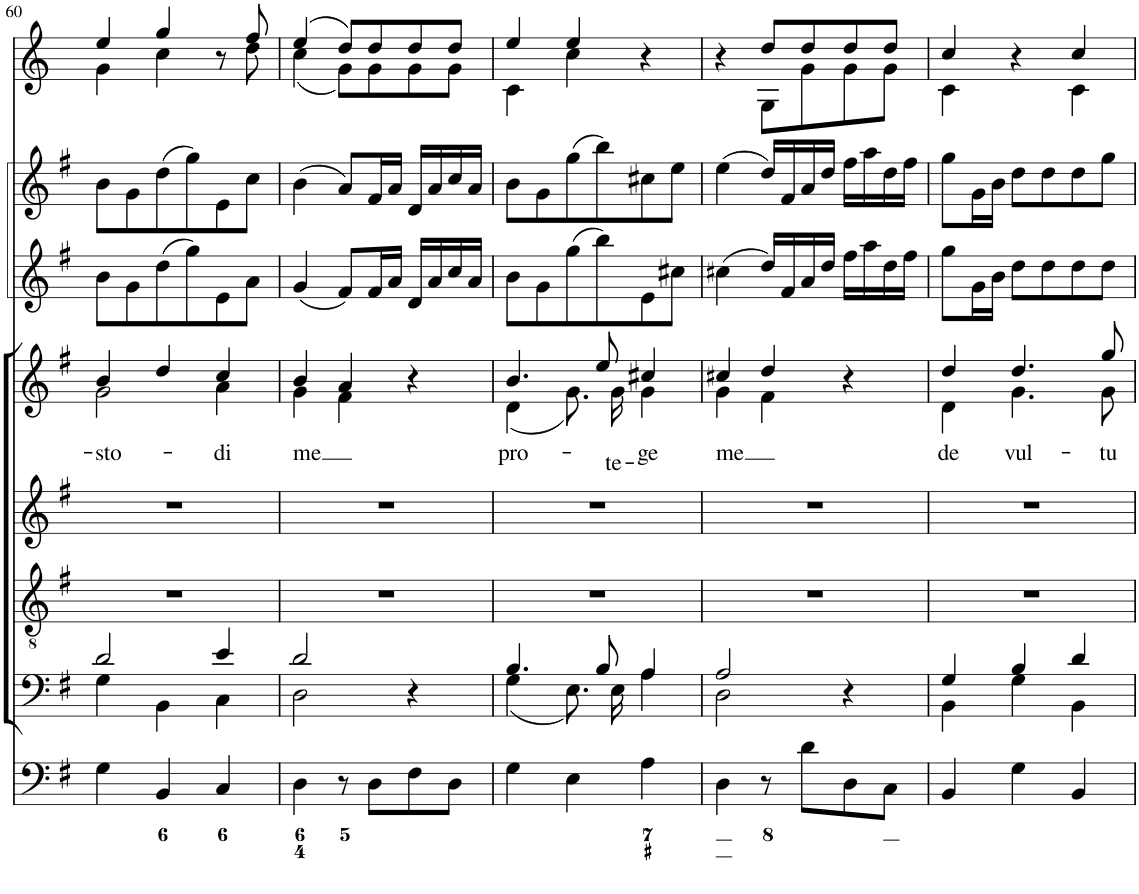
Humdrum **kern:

**kern	**kern	**kern	**kern	**kern	**text	**kern	**kern	**kern
*part8	*part7	*part6	*part5	*part4	*part4	*part3	*part2	*part1
*staff8	*staff7	*staff6	*staff5	*staff4	*staff4	*staff3	*staff2	*staff1
*I"Organ	*I"Voice	*I"Tenor	*I"Alto	*I"Voice	*	*I"Violin	*I"Violini	*I"Corni in G
*	*	*	*	*	*	*I'Vln	*I'Vln	*
!!LO:PB:g=z
*clefF4	*clefF4	*clefGv2	*clefG2	*clefG2	*	*clefG2	*clefG2	*clefG2
*	*	*	*	*	*	*	*	*Trd3c5
*k[f#]	*k[f#]	*k[f#]	*k[f#]	*k[f#]	*	*k[f#]	*k[f#]	*k[]
*M3/4	*M3/4	*M3/4	*M3/4	*M3/4	*	*M3/4	*M3/4	*M3/4
=60	=60	=60	=60	=60	=60	=60	=60	=60
*	*^	*	*	*	*	*	*	*
!	!	!	!	!	!	!LO:LY:b	!	!	!
*	*	*	*	*	*^	*	*	*	*^
4G\	2d/	4G\	2.r	2.r	4b/	2g\	-sto-	8b\L	8b\L	4ee/	4g\
.	.	.	.	.	.	.	.	8g\	8g\	.	.
4BB/	.	4BB\	.	.	4dd/	.	.	(8dd\	(8dd\	4gg/	4cc\
.	.	.	.	.	.	.	.	8gg\)	8gg\)	.	.
!	!	!	!	!	!	!	!LO:LY:b	!	!	!	!
4C/	4e/	4C\	.	.	4cc/	4a\	-di	8e\	8e\	8r	8ryy
.	.	.	.	.	.	.	.	8a\J	8cc\J	8ff/	8dd\
=61	=61	=61	=61	=61	=61	=61	=61	=61	=61	=61	=61
!	!	!	!	!	!	!	!LO:LY:b	!	!	!	!
4D\	2d/	2D\	2.r	2.r	4b/	4g\	me	(4g/	(4b\	(4ee/	(4cc\
8r	.	.	.	.	4a/	4f#\	.	8f#/L)	8a/L)	8dd/L)	8g\L)
8D\L	.	.	.	.	.	.	.	16f#/L	16f#/L	8dd/	8g\
.	.	.	.	.	.	.	.	16a/JJ	16a/JJ	.	.
8F#\	4r	4ryy	.	.	4r	4ryy	.	16d/LL	16d/LL	8dd/	8g\
.	.	.	.	.	.	.	.	16a/	16a/	.	.
8D\J	.	.	.	.	.	.	.	16cc/	16cc/	8dd/J	8g\J
.	.	.	.	.	.	.	.	16a/JJ	16a/JJ	.	.
=62	=62	=62	=62	=62	=62	=62	=62	=62	=62	=62	=62
!	!	!	!	!	!	!	!LO:LY:b	!	!	!	!
4G\	4.B/	(4G\	2.r	2.r	4.b/	(4d\	pro-	8b\L	8b\L	4ee/	4c\
.	.	.	.	.	.	.	.	8g\	8g\	.	.
4E\	.	8.E\L)	.	.	.	8.g\L)	.	(8gg\	(8gg\	4ee/	4cc\
!	!	!	!	!	!	!	!LO:LY:b	!	!	!	!
.	8B/	.	.	.	8ee/	.	-te-	8bb\)	8bb\)	.	.
.	.	16E\Jk	.	.	.	16g\Jk	.	.	.	.	.
!	!	!	!	!	!	!	!LO:LY:b	!	!	!	!
4A\	4A/	4A\	.	.	4cc#X/	4g\	-ge	8e\	8cc#X\	4r	4ryy
.	.	.	.	.	.	.	.	8cc#X\J	8ee\J	.	.
=63	=63	=63	=63	=63	=63	=63	=63	=63	=63	=63	=63
!	!	!	!	!	!	!	!LO:LY:b	!	!	!	!
4D\	2A/	2D\	2.r	2.r	4cc#X/	4g\	me	(4cc#X\	(4ee\	4r	4ryy
8r	.	.	.	.	4dd/	4f#\	.	16dd/LL)	16dd/LL)	8dd/L	8G\L
.	.	.	.	.	.	.	.	16f#/	16f#/	.	.
8d\L	.	.	.	.	.	.	.	16a/	16a/	8dd/	8g\
.	.	.	.	.	.	.	.	16dd/JJ	16dd/JJ	.	.
8D\	4r	4ryy	.	.	4r	4ryy	.	16ff#\LL	16ff#\LL	8dd/	8g\
.	.	.	.	.	.	.	.	16aa\	16aa\	.	.
8C\J	.	.	.	.	.	.	.	16dd\	16dd\	8dd/J	8g\J
.	.	.	.	.	.	.	.	16ff#\JJ	16ff#\JJ	.	.
=64	=64	=64	=64	=64	=64	=64	=64	=64	=64	=64	=64
!	!	!	!	!	!	!	!LO:LY:b	!	!	!	!
4BB/	4G/	4BB\	2.r	2.r	4dd/	4d\	de	8gg\L	8gg\L	4cc/	4c\
.	.	.	.	.	.	.	.	16g\L	16g\L	.	.
.	.	.	.	.	.	.	.	16b\JJ	16b\JJ	.	.
!	!	!	!	!	!	!	!LO:LY:b	!	!	!	!
4G\	4B/	4G\	.	.	4.dd/	4.g\	vul-	8dd\L	8dd\L	4r	4ryy
.	.	.	.	.	.	.	.	8dd\	8dd\	.	.
4BB/	4d/	4BB\	.	.	.	.	.	8dd\	8dd\	4cc/	4c\
!	!	!	!	!	!	!	!LO:LY:b	!	!	!	!
.	.	.	.	.	8gg/	8g\	-tu	8dd\J	8gg\J	.	.
*	*v	*v	*	*	*v	*v	*	*	*	*v	*v
=	=	=	=	=	=	=	=	=
*-	*-	*-	*-	*-	*-	*-	*-	*-
